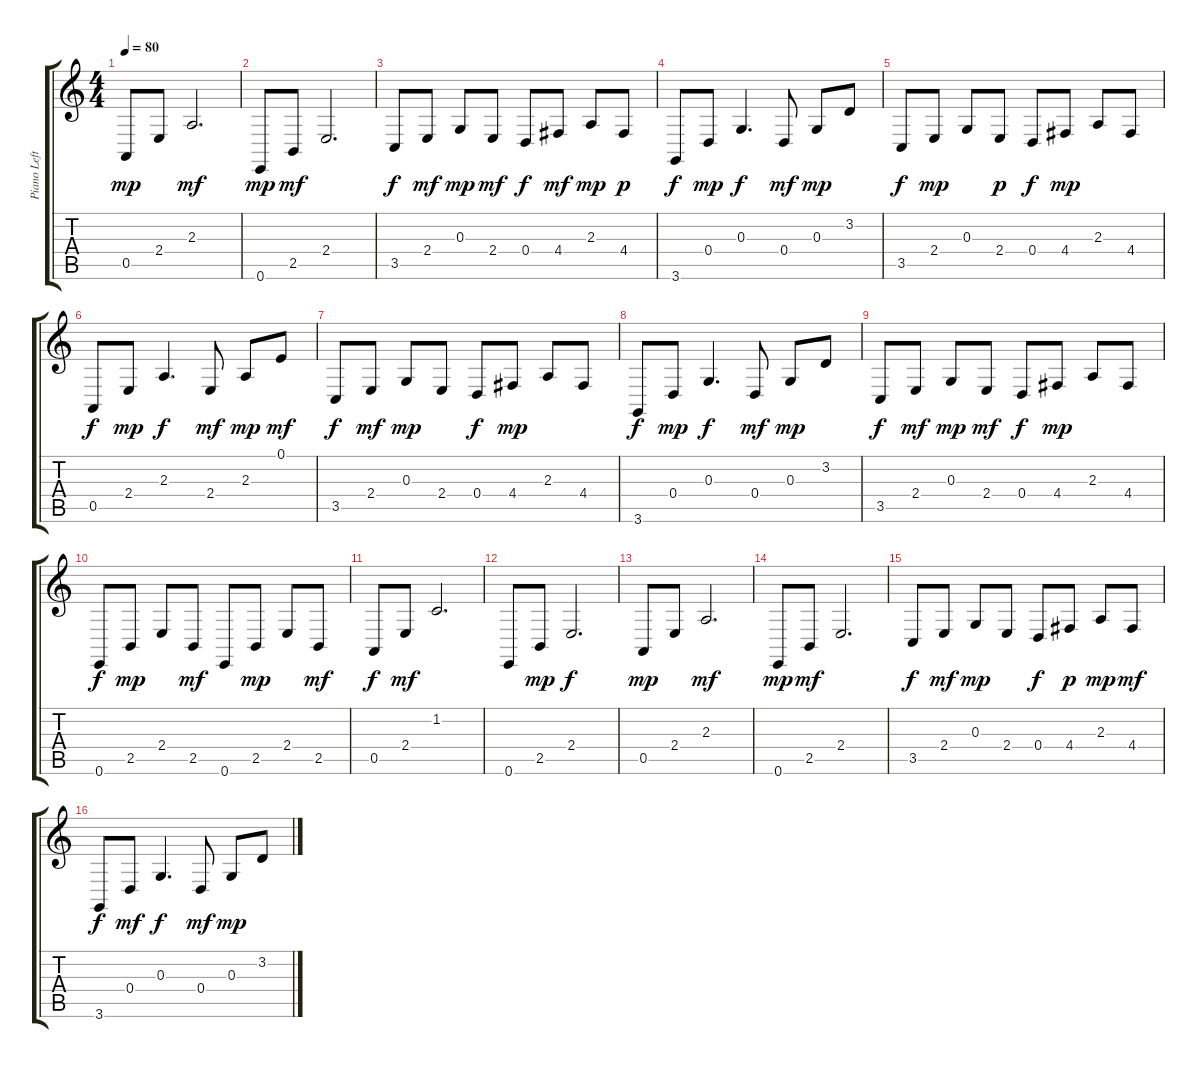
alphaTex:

\track ("Piano Left" "Piano Left") {instrument acousticgrandpiano}
\staff {score tabs}
\tuning (E4 B3 G3 D3 A2 E2) {hide}
\ts (4 4)
\tempo 80
\clef g2
\ks c
0.5.8{dy mp} 2.4.8 2.3.2{d dy mf} |
0.6.8{dy mp} 2.5.8{dy mf} 2.4.2{d} |
3.5.8{dy f} 2.4.8{dy mf} 0.3.8{dy mp} 2.4.8{dy mf} 0.4.8{dy f} 4.4.8{dy mf} 2.3.8{dy mp} 4.4.8{dy p} |
3.6.8{dy f} 0.4.8{dy mp} 0.3.4{d dy f} 0.4.8{dy mf} 0.3.8{dy mp} 3.2.8 |
3.5.8{dy f} 2.4.8{dy mp} 0.3.8 2.4.8{dy p} 0.4.8{dy f} 4.4.8{dy mp} 2.3.8 4.4.8 |
0.5.8{dy f} 2.4.8{dy mp} 2.3.4{d dy f} 2.4.8{dy mf} 2.3.8{dy mp} 0.1.8{dy mf} |
3.5.8{dy f} 2.4.8{dy mf} 0.3.8{dy mp} 2.4.8 0.4.8{dy f} 4.4.8{dy mp} 2.3.8 4.4.8 |
3.6.8{dy f} 0.4.8{dy mp} 0.3.4{d dy f} 0.4.8{dy mf} 0.3.8{dy mp} 3.2.8 |
3.5.8{dy f} 2.4.8{dy mf} 0.3.8{dy mp} 2.4.8{dy mf} 0.4.8{dy f} 4.4.8{dy mp} 2.3.8 4.4.8 |
0.6.8{dy f} 2.5.8{dy mp} 2.4.8 2.5.8{dy mf} 0.6.8 2.5.8{dy mp} 2.4.8 2.5.8{dy mf} |
0.5.8{dy f} 2.4.8{dy mf} 1.2.2{d} |
0.6.8 2.5.8{dy mp} 2.4.2{d dy f} |
0.5.8{dy mp} 2.4.8 2.3.2{d dy mf} |
0.6.8{dy mp} 2.5.8{dy mf} 2.4.2{d} |
3.5.8{dy f} 2.4.8{dy mf} 0.3.8{dy mp} 2.4.8 0.4.8{dy f} 4.4.8{dy p} 2.3.8{dy mp} 4.4.8{dy mf} |
3.6.8{dy f} 0.4.8{dy mf} 0.3.4{d dy f} 0.4.8{dy mf} 0.3.8{dy mp} 3.2.8
